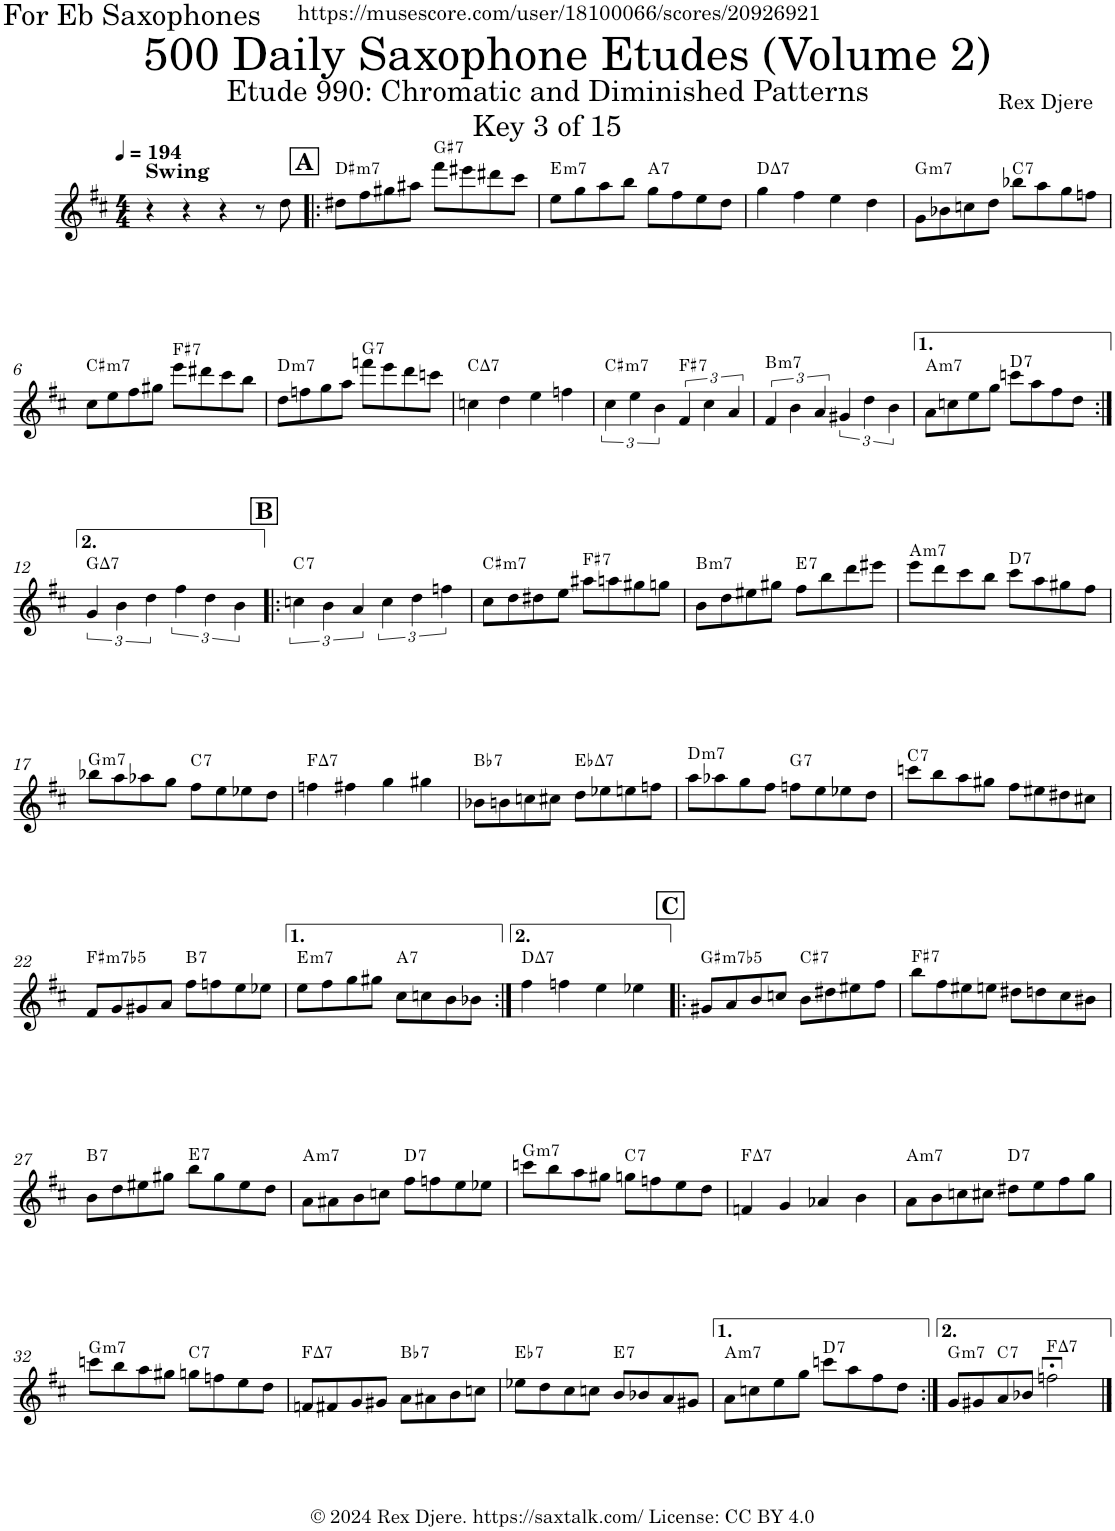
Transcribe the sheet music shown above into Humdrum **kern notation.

**kern	**harte
*part1	*part1
*staff1	*
*I"Alto Saxophone	*
*I'A. Sax.	*
*clefG2	*
*Trd5c9	*
*k[f#c#]	*
*M4/4	*
*MM194	*
=1	=1
!LO:TX:a:B:t=Swing	!
4r	.
4r	.
4r	.
8r	.
8dd\	.
!!LO:REH:place=s1:a:B:cj:fs=14:t=A
=2!|:	=2!|:
!	!LO:H:kt=m7
8dd#X\L	D#:min7
8ff#\	.
8gg#X\	.
8aa#X\J	.
!	!LO:H:kt=7
8fff#\L	G#:7
8eee#X\	.
8ddd#X\	.
8ccc#\J	.
=3	=3
!	!LO:H:kt=m7
8ee\L	E:min7
8gg\	.
8aa\	.
8bb\J	.
!	!LO:H:kt=7
8gg\L	A:7
8ff#\	.
8ee\	.
8dd\J	.
=4	=4
!	!LO:H:kt=7
4gg\	D:maj7
4ff#\	.
4ee\	.
4dd\	.
=5	=5
!	!LO:H:kt=m7
8g\L	G:min7
8b-X\	.
8ccn\	.
8dd\J	.
!	!LO:H:kt=7
8bb-X\L	C:7
8aa\	.
8gg\	.
8ffn\J	.
!!LO:LB:g=z
=6	=6
!	!LO:H:kt=m7
8cc#\L	C#:min7
8ee\	.
8ff#\	.
8gg#X\J	.
!	!LO:H:kt=7
8eee\L	F#:7
8ddd#X\	.
8ccc#\	.
8bb\J	.
=7	=7
!	!LO:H:kt=m7
8dd\L	D:min7
8ffn\	.
8gg\	.
8aa\J	.
!	!LO:H:kt=7
8fffn\L	G:7
8eee\	.
8ddd\	.
8cccn\J	.
=8	=8
!	!LO:H:kt=7
4ccn\	C:maj7
4dd\	.
4ee\	.
4ffn\	.
=9	=9
!	!LO:H:kt=m7
6cc#\	C#:min7
6ee\	.
6b\	.
!	!LO:H:kt=7
6f#/	F#:7
6cc#\	.
6a/	.
=10	=10
!	!LO:H:kt=m7
6f#/	B:min7
6b\	.
6a/	.
6g#X/	.
6dd\	.
6b\	.
=11	=11
!	!LO:H:kt=m7
8a\L	A:min7
8ccn\	.
8ee\	.
8gg\J	.
!	!LO:H:kt=7
8cccn\L	D:7
8aa\	.
8ff#\	.
8dd\J	.
!!LO:LB:g=z
=12:|!	=12:|!
!	!LO:H:kt=7
6g/	G:maj7
6b\	.
6dd\	.
6ff#\	.
6dd\	.
6b\	.
!!LO:REH:place=s1:a:B:cj:fs=14:t=B
=13!|:	=13!|:
!	!LO:H:kt=7
6ccn\	C:7
6b\	.
6a/	.
6cc\	.
6dd\	.
6ffn\	.
=14	=14
!	!LO:H:kt=m7
8cc#\L	C#:min7
8dd\	.
8dd#X\	.
8ee\J	.
!	!LO:H:kt=7
8aa#X\L	F#:7
8aan\	.
8gg#X\	.
8ggn\J	.
=15	=15
!	!LO:H:kt=m7
8b\L	B:min7
8dd\	.
8ee#X\	.
8gg#X\J	.
!	!LO:H:kt=7
8ff#\L	E:7
8bb\	.
8ddd\	.
8eee#X\J	.
=16	=16
!	!LO:H:kt=m7
8eee\L	A:min7
8ddd\	.
8ccc#\	.
8bb\J	.
!	!LO:H:kt=7
8ccc#\L	D:7
8aa\	.
8gg#X\	.
8ff#\J	.
!!LO:LB:g=z
=17	=17
!	!LO:H:kt=m7
8bb-X\L	G:min7
8aa\	.
8aa-X\	.
8gg\J	.
!	!LO:H:kt=7
8ff#\L	C:7
8ee\	.
8ee-X\	.
8dd\J	.
=18	=18
!	!LO:H:kt=7
4ffn\	F:maj7
4ff#X\	.
4gg\	.
4gg#X\	.
=19	=19
!	!LO:H:kt=7
8b-X\L	Bb:7
8bn\	.
8ccn\	.
8cc#X\J	.
!	!LO:H:kt=7
8dd\L	Eb:maj7
8ee-X\	.
8een\	.
8ffn\J	.
=20	=20
!	!LO:H:kt=m7
8aa\L	D:min7
8aa-X\	.
8gg\	.
8ff#\J	.
!	!LO:H:kt=7
8ffn\L	G:7
8ee\	.
8ee-X\	.
8dd\J	.
=21	=21
!	!LO:H:kt=7
8cccn\L	C:7
8bb\	.
8aa\	.
8gg#X\J	.
8ff#\L	.
8ee#X\	.
8dd#X\	.
8cc#X\J	.
!!LO:LB:g=z
=22	=22
!	!LO:H:kt=m7b5
8f#/L	F#:hdim7
8g/	.
8g#X/	.
8a/J	.
!	!LO:H:kt=7
8ff#\L	B:7
8ffn\	.
8ee\	.
8ee-X\J	.
=23	=23
!	!LO:H:kt=m7
8ee\L	E:min7
8ff#\	.
8gg\	.
8gg#X\J	.
!	!LO:H:kt=7
8cc#\L	A:7
8ccn\	.
8b\	.
8b-X\J	.
=24:|!	=24:|!
!	!LO:H:kt=7
4ff#\	D:maj7
4ffn\	.
4ee\	.
4ee-X\	.
!!LO:REH:place=s1:a:B:cj:fs=14:t=C
=25!|:	=25!|:
!	!LO:H:kt=m7b5
8g#X/L	G#:hdim7
8a/	.
8b/	.
8ccn/J	.
!	!LO:H:kt=7
8b\L	C#:7
8dd#X\	.
8ee#X\	.
8ff#\J	.
=26	=26
!	!LO:H:kt=7
8bb\L	F#:7
8ff#\	.
8ee#X\	.
8een\J	.
8dd#X\L	.
8ddn\	.
8cc#\	.
8b#X\J	.
!!LO:LB:g=z
=27	=27
!	!LO:H:kt=7
8b\L	B:7
8dd\	.
8ee#X\	.
8gg#X\J	.
!	!LO:H:kt=7
8bb\L	E:7
8gg#\	.
8ee#\	.
8dd\J	.
=28	=28
!	!LO:H:kt=m7
8a\L	A:min7
8a#X\	.
8b\	.
8ccn\J	.
!	!LO:H:kt=7
8ff#\L	D:7
8ffn\	.
8ee\	.
8ee-X\J	.
=29	=29
!	!LO:H:kt=m7
8cccn\L	G:min7
8bb\	.
8aa\	.
8gg#X\J	.
!	!LO:H:kt=7
8ggn\L	C:7
8ffn\	.
8ee\	.
8dd\J	.
=30	=30
!	!LO:H:kt=7
4fn/	F:maj7
4g/	.
4a-X/	.
4b\	.
=31	=31
!	!LO:H:kt=m7
8a\L	A:min7
8b\	.
8ccn\	.
8cc#X\J	.
!	!LO:H:kt=7
8dd#X\L	D:7
8ee\	.
8ff#\	.
8gg\J	.
!!LO:LB:g=z
=32	=32
!	!LO:H:kt=m7
8cccn\L	G:min7
8bb\	.
8aa\	.
8gg#X\J	.
!	!LO:H:kt=7
8ggn\L	C:7
8ffn\	.
8ee\	.
8dd\J	.
=33	=33
!	!LO:H:kt=7
8fn/L	F:maj7
8f#X/	.
8g/	.
8g#X/J	.
!	!LO:H:kt=7
8a\L	Bb:7
8a#X\	.
8b\	.
8ccn\J	.
=34	=34
!	!LO:H:kt=7
8ee-X\L	Eb:7
8dd\	.
8cc#\	.
8ccn\J	.
!	!LO:H:kt=7
8b/L	E:7
8b-X/	.
8a/	.
8g#X/J	.
=35	=35
!	!LO:H:kt=m7
8a\L	A:min7
8ccn\	.
8ee\	.
8gg\J	.
!	!LO:H:kt=7
8cccn\L	D:7
8aa\	.
8ff#\	.
8dd\J	.
=36:|!	=36:|!
!	!LO:H:kt=m7
8g/L	G:min7
8g#X/	.
!	!LO:H:kt=7
8a/	C:7
8b-X/J	.
!	!LO:H:kt=7
2ffn;<\	F:maj7
==	==
*-	*-
